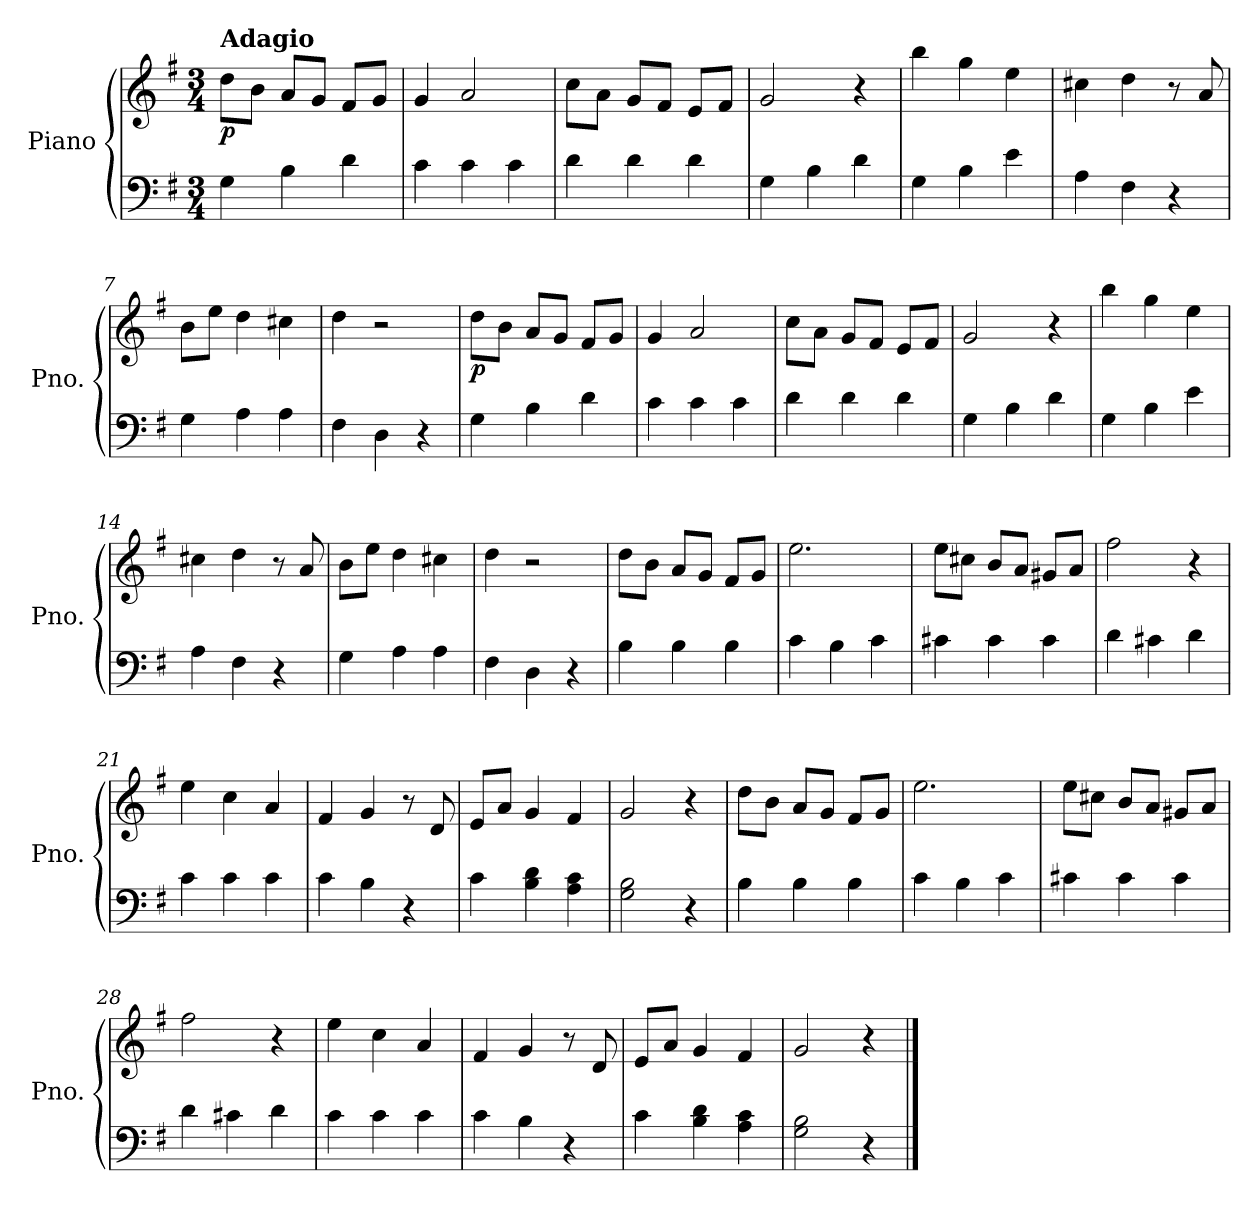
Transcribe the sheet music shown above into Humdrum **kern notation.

**kern	**kern	**dynam
*part1	*part1	*part1
*staff2	*staff1	*staff1/2
*I"Piano	*	*
*I'Pno.	*	*
*clefF4	*clefG2	*
*k[f#]	*k[f#]	*
*M3/4	*M3/4	*
=1	=1	=1
!	!LO:TX:a:B:t=Adagio	!
!	!	!LO:DY:b
4G\	8dd\L	p
.	8b\J	.
4B\	8a/L	.
.	8g/J	.
4d\	8f#/L	.
.	8g/J	.
=2	=2	=2
4c\	4g/	.
4c\	2a/	.
4c\	.	.
=3	=3	=3
4d\	8cc\L	.
.	8a\J	.
4d\	8g/L	.
.	8f#/J	.
4d\	8e/L	.
.	8f#/J	.
=4	=4	=4
4G\	2g/	.
4B\	.	.
4d\	4r	.
=5	=5	=5
4G\	4bb\	.
4B\	4gg\	.
4e\	4ee\	.
=6	=6	=6
4A\	4cc#X\	.
4F#\	4dd\	.
4r	8r	.
.	8a/	.
=7	=7	=7
4G\	8b\L	.
.	8ee\J	.
4A\	4dd\	.
4A\	4cc#X\	.
=8	=8	=8
4F#\	4dd\	.
4D\	2r	.
4r	.	.
=9	=9	=9
!	!	!LO:DY:b
4G\	8dd\L	p
.	8b\J	.
4B\	8a/L	.
.	8g/J	.
4d\	8f#/L	.
.	8g/J	.
=10	=10	=10
4c\	4g/	.
4c\	2a/	.
4c\	.	.
=11	=11	=11
4d\	8cc\L	.
.	8a\J	.
4d\	8g/L	.
.	8f#/J	.
4d\	8e/L	.
.	8f#/J	.
=12	=12	=12
4G\	2g/	.
4B\	.	.
4d\	4r	.
=13	=13	=13
4G\	4bb\	.
4B\	4gg\	.
4e\	4ee\	.
=14	=14	=14
4A\	4cc#X\	.
4F#\	4dd\	.
4r	8r	.
.	8a/	.
=15	=15	=15
4G\	8b\L	.
.	8ee\J	.
4A\	4dd\	.
4A\	4cc#X\	.
=16	=16	=16
4F#\	4dd\	.
4D\	2r	.
4r	.	.
=17	=17	=17
4B\	8dd\L	.
.	8b\J	.
4B\	8a/L	.
.	8g/J	.
4B\	8f#/L	.
.	8g/J	.
=18	=18	=18
4c\	2.ee\	.
4B\	.	.
4c\	.	.
=19	=19	=19
4c#X\	8ee\L	.
.	8cc#X\J	.
4c#\	8b/L	.
.	8a/J	.
4c#\	8g#X/L	.
.	8a/J	.
=20	=20	=20
4d\	2ff#\	.
4c#X\	.	.
4d\	4r	.
=21	=21	=21
4c\	4ee\	.
4c\	4cc\	.
4c\	4a/	.
=22	=22	=22
4c\	4f#/	.
4B\	4g/	.
4r	8r	.
.	8d/	.
=23	=23	=23
4c\	8e/L	.
.	8a/J	.
4B\ 4d\	4g/	.
4A\ 4c\	4f#/	.
=24	=24	=24
2G\ 2B\	2g/	.
4r	4r	.
=25	=25	=25
4B\	8dd\L	.
.	8b\J	.
4B\	8a/L	.
.	8g/J	.
4B\	8f#/L	.
.	8g/J	.
=26	=26	=26
4c\	2.ee\	.
4B\	.	.
4c\	.	.
=27	=27	=27
4c#X\	8ee\L	.
.	8cc#X\J	.
4c#\	8b/L	.
.	8a/J	.
4c#\	8g#X/L	.
.	8a/J	.
=28	=28	=28
4d\	2ff#\	.
4c#X\	.	.
4d\	4r	.
=29	=29	=29
4c\	4ee\	.
4c\	4cc\	.
4c\	4a/	.
=30	=30	=30
4c\	4f#/	.
4B\	4g/	.
4r	8r	.
.	8d/	.
=31	=31	=31
4c\	8e/L	.
.	8a/J	.
4B\ 4d\	4g/	.
4A\ 4c\	4f#/	.
=32	=32	=32
2G\ 2B\	2g/	.
4r	4r	.
==	==	==
*-	*-	*-
